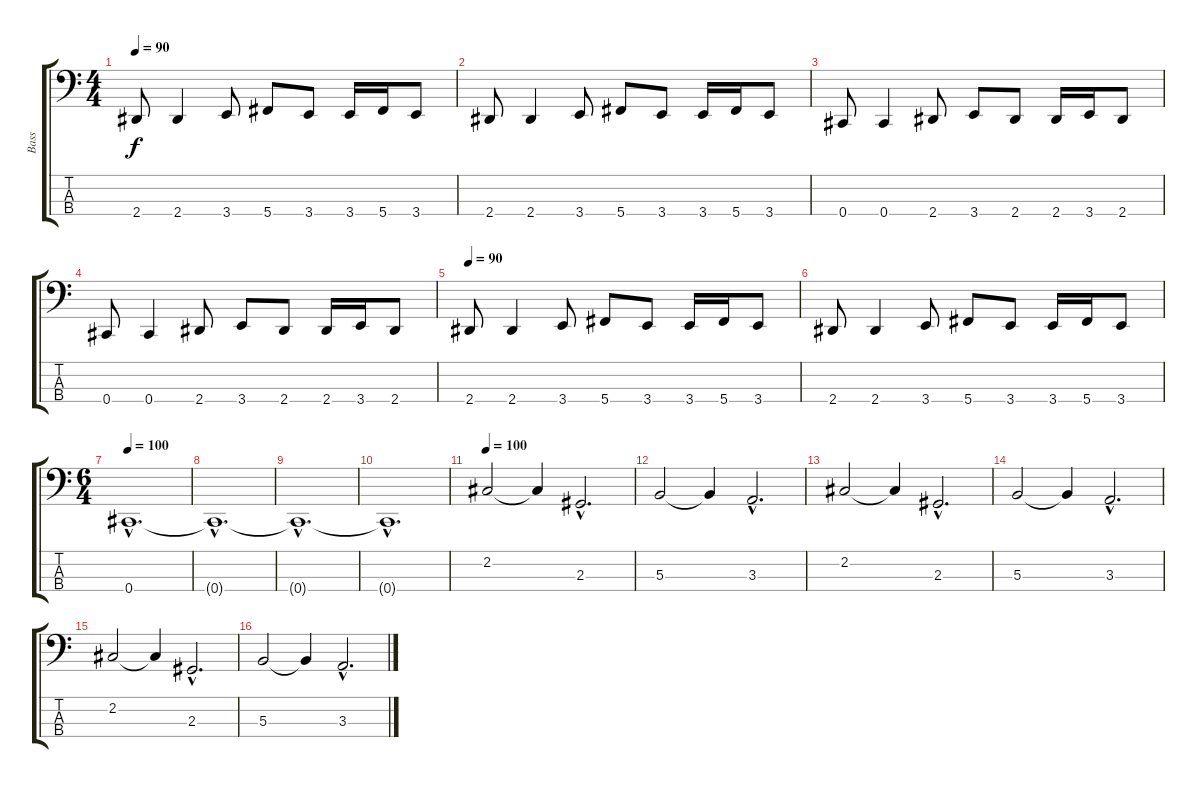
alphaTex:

\track ("Bass" "Bass") {instrument electricbasspick}
\staff {score tabs}
\tuning (E2 B1 Gb1 Db1) {hide}
\ts (4 4)
\tempo 90
\clef f4
\ks c
2.4.8{dy f} 2.4.4 3.4.8 5.4.8 3.4.8 3.4.16 5.4.16 3.4.8 |
2.4.8 2.4.4 3.4.8 5.4.8 3.4.8 3.4.16 5.4.16 3.4.8 |
0.4.8 0.4.4 2.4.8 3.4.8 2.4.8 2.4.16 3.4.16 2.4.8 |
0.4.8 0.4.4 2.4.8 3.4.8 2.4.8 2.4.16 3.4.16 2.4.8 |
\tempo 90
2.4.8 2.4.4 3.4.8 5.4.8 3.4.8 3.4.16 5.4.16 3.4.8 |
2.4.8 2.4.4 3.4.8 5.4.8 3.4.8 3.4.16 5.4.16 3.4.8 |
\ts (6 4)
\tempo 100
0.4{hac}.1{d} |
0.4{hac t}.1{d} |
0.4{hac t}.1{d} |
0.4{hac t}.1{d} |
\tempo 100
2.2.2 2.2{t}.4 2.3{hac}.2{d} |
5.3.2 5.3{t}.4 3.3{hac}.2{d} |
2.2.2 2.2{t}.4 2.3{hac}.2{d} |
5.3.2 5.3{t}.4 3.3{hac}.2{d} |
2.2.2 2.2{t}.4 2.3{hac}.2{d} |
5.3.2 5.3{t}.4 3.3{hac}.2{d}
